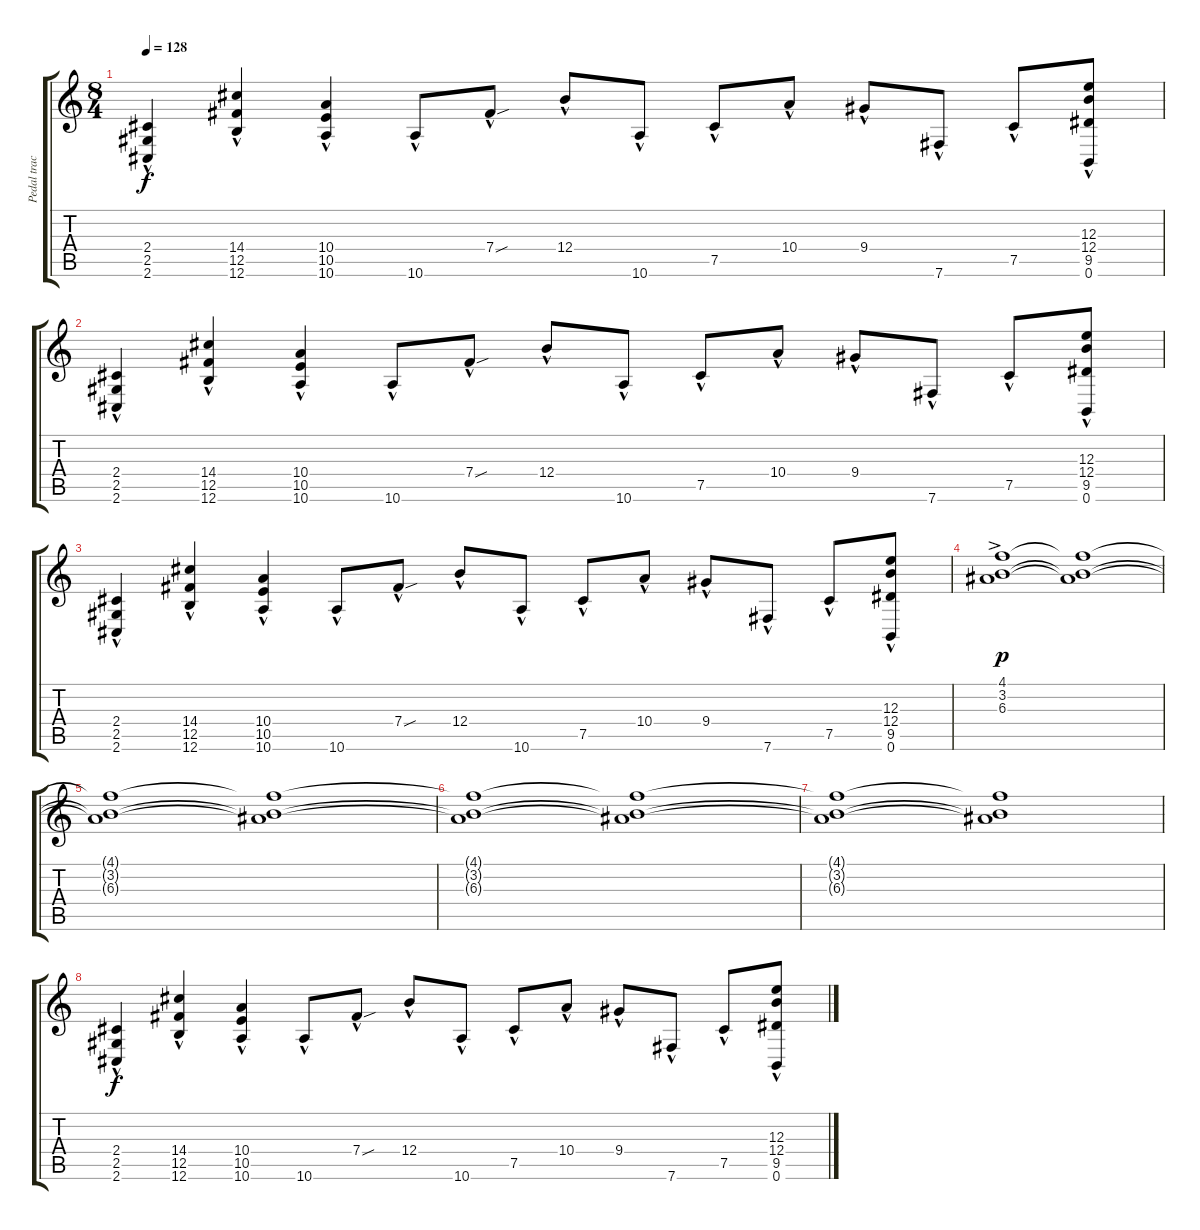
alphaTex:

\track ("Pedal tracks" "Pedal trac") {instrument distortionguitar}
\staff {score tabs}
\tuning (Db4 Ab3 E3 B2 Gb2 B1) {hide}
\ts (8 4)
\tempo 128
\clef g2
\ks c
(2.4{hac} 2.5{hac} 2.6{hac}).4{dy f} (14.4{hac} 12.5{hac} 12.6{hac}).4 (10.4{hac} 10.5{hac} 10.6{hac}).4 10.6{hac}.8 7.4{sou hac}.8 12.4{hac}.8 10.6{hac}.8 7.5{hac}.8 10.4{hac}.8 9.4{hac}.8 7.6{hac}.8 7.5{hac}.8 (12.3{hac} 12.4{hac} 9.5{hac} 0.6{hac}).8 |
(2.4{hac} 2.5{hac} 2.6{hac}).4 (14.4{hac} 12.5{hac} 12.6{hac}).4 (10.4{hac} 10.5{hac} 10.6{hac}).4 10.6{hac}.8 7.4{sou hac}.8 12.4{hac}.8 10.6{hac}.8 7.5{hac}.8 10.4{hac}.8 9.4{hac}.8 7.6{hac}.8 7.5{hac}.8 (12.3{hac} 12.4{hac} 9.5{hac} 0.6{hac}).8 |
(2.4{hac} 2.5{hac} 2.6{hac}).4 (14.4{hac} 12.5{hac} 12.6{hac}).4 (10.4{hac} 10.5{hac} 10.6{hac}).4 10.6{hac}.8 7.4{sou hac}.8 12.4{hac}.8 10.6{hac}.8 7.5{hac}.8 10.4{hac}.8 9.4{hac}.8 7.6{hac}.8 7.5{hac}.8 (12.3{hac} 12.4{hac} 9.5{hac} 0.6{hac}).8 |
(4.1{ac} 3.2{ac} 6.3{ac}).1{dy p} (4.1{t} 3.2{t} 6.3{t}).1 |
(4.1{t} 3.2{t} 6.3{t}).1 (4.1{t} 3.2{t} 6.3{t}).1 |
(4.1{t} 3.2{t} 6.3{t}).1 (4.1{t} 3.2{t} 6.3{t}).1 |
(4.1{t} 3.2{t} 6.3{t}).1 (4.1{t} 3.2{t} 6.3{t}).1 |
(2.4{hac} 2.5{hac} 2.6{hac}).4{dy f} (14.4{hac} 12.5{hac} 12.6{hac}).4 (10.4{hac} 10.5{hac} 10.6{hac}).4 10.6{hac}.8 7.4{sou hac}.8 12.4{hac}.8 10.6{hac}.8 7.5{hac}.8 10.4{hac}.8 9.4{hac}.8 7.6{hac}.8 7.5{hac}.8 (12.3{hac} 12.4{hac} 9.5{hac} 0.6{hac}).8
